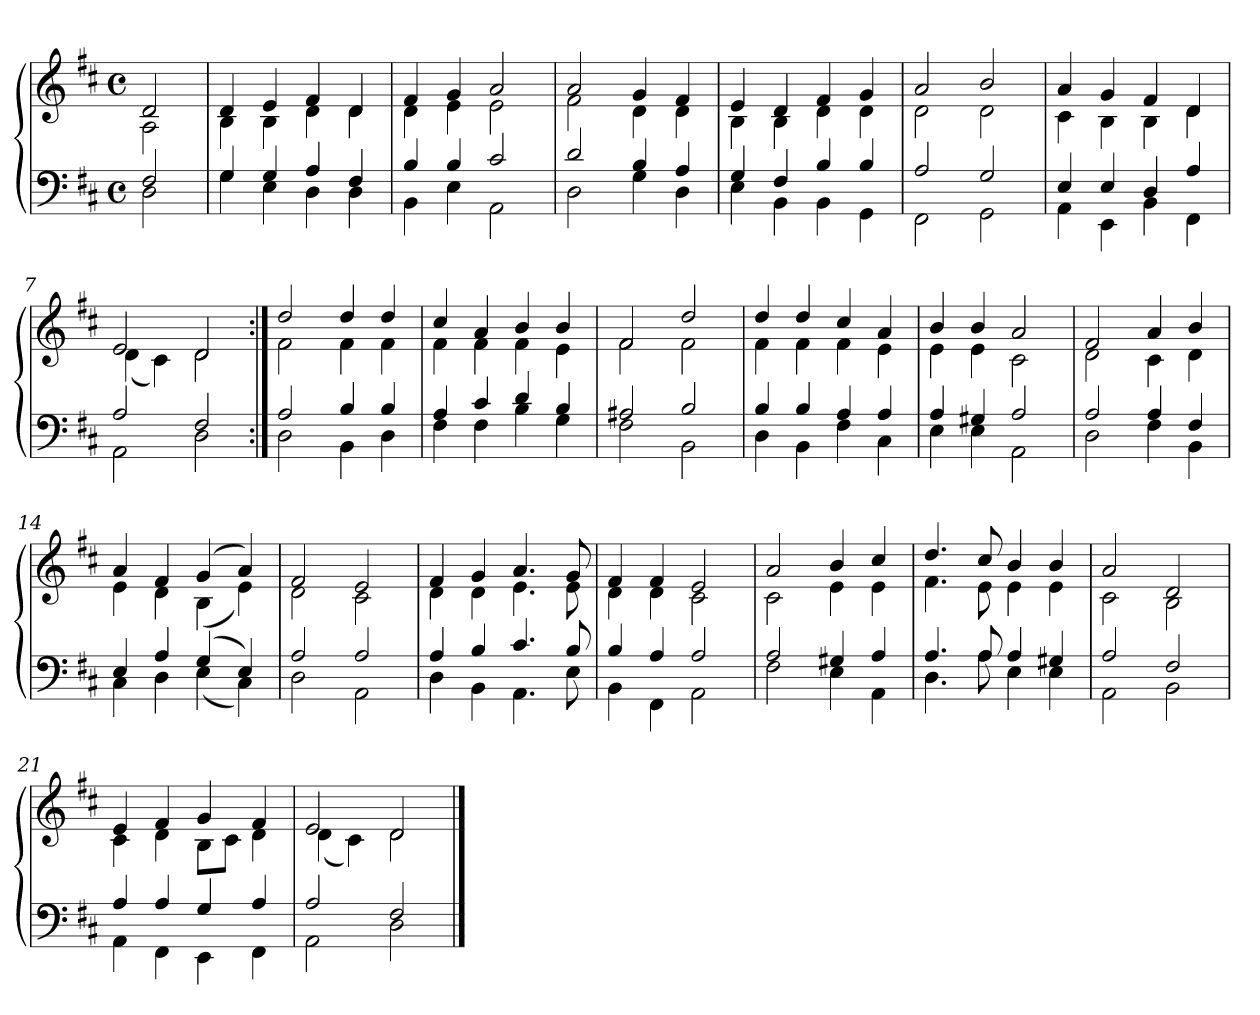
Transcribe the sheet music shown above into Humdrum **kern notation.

**kern	**kern
*part1	*part1
*staff2	*staff1
*clefF4	*clefG2
*k[f#c#]	*k[f#c#]
*D:	*D:
*M4/4	*M4/4
*met(c)	*met(c)
=	=
*^	*^
2F#	2D	2d	2A
=1	=1	=1	=1
4G	4G	4d	4B
4G	4E	4e	4B
4A	4D	4f#	4d
4F#	4D	4d	4d
=2	=2	=2	=2
4B	4BB	4f#	4d
4B	4E	4g	4e
2c#	2AA	2a	2e
=3	=3	=3	=3
2d	2D	2a	2f#
4B	4G	4g	4d
4A	4D	4f#	4d
=4	=4	=4	=4
4G	4E	4e	4B
4F#	4BB	4d	4B
4B	4BB	4f#	4d
4B	4GG	4g	4d
=5	=5	=5	=5
2A	2FF#	2a	2d
2G	2GG	2b	2d
=6	=6	=6	=6
4E	4AA	4a	4c#
4E	4EE	4g	4B
4D	4BB	4f#	4B
4A	4FF#	4d	4d
=7	=7	=7	=7
2A	2AA	2e	(4d
.	.	.	4c#)
2F#	2D	2d	2d
=8:|!	=8:|!	=8:|!	=8:|!
2A	2D	2dd	2f#
4B	4BB	4dd	4f#
4B	4D	4dd	4f#
=9	=9	=9	=9
4A	4F#	4cc#	4f#
4c#	4F#	4a	4f#
4d	4B	4b	4f#
4B	4G	4b	4e
=10	=10	=10	=10
2A#X	2F#	2f#	2f#
2B	2BB	2dd	2f#
=11	=11	=11	=11
4B	4D	4dd	4f#
4B	4BB	4dd	4f#
4A	4F#	4cc#	4f#
4A	4C#	4a	4e
=12	=12	=12	=12
4A	4E	4b	4e
4G#X	4E	4b	4e
2A	2AA	2a	2c#
=13	=13	=13	=13
2A	2D	2f#	2d
4A	4F#	4a	4c#
4F#	4BB	4b	4d
=14	=14	=14	=14
4E	4C#	4a	4e
4A	4D	4f#	4d
(4G	(4E	(4g	(4B
4E)	4C#)	4a)	4e)
=15	=15	=15	=15
2A	2D	2f#	2d
2A	2AA	2e	2c#
=16	=16	=16	=16
4A	4D	4f#	4d
4B	4BB	4g	4d
4.c#	4.AA	4.a	4.e
8B	8E	8g	8e
=17	=17	=17	=17
4B	4BB	4f#	4d
4A	4FF#	4f#	4d
2A	2AA	2e	2c#
=18	=18	=18	=18
2A	2F#	2a	2c#
4G#X	4E	4b	4e
4A	4AA	4cc#	4e
=19	=19	=19	=19
4.A	4.D	4.dd	4.f#
8A	8A	8cc#	8e
4A	4E	4b	4e
4G#X	4E	4b	4e
=20	=20	=20	=20
2A	2AA	2a	2c#
2F#	2BB	2d	2B
=21	=21	=21	=21
4A	4AA	4e	4c#
4A	4FF#	4f#	4d
4G	4EE	4g	8BL
.	.	.	8c#J
4A	4FF#	4f#	4d
=22	=22	=22	=22
2A	2AA	2e	(4d
.	.	.	4c#)
2F#	2D	2d	2d
*v	*v	*	*
*	*v	*v
==	==
*-	*-
